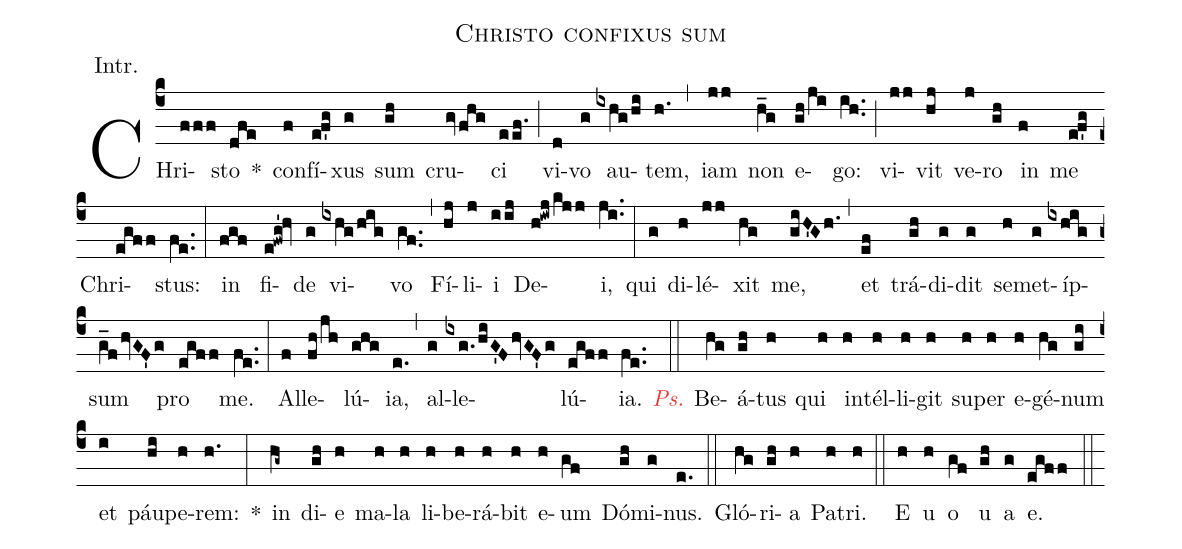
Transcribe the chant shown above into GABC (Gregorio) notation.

name:Christo confixus sum;
annotation:Intr.;
mode:4;
office-part:Introit;
%%
(c4) CHri(fff)sto(dfe) *()
con(f)fí(e!f'g)xus(g) sum(gh) cru(gv/fhg)ci(eef.) (;)
vi(d)vo(g) au(ixhg/hi)tem,(h.) (,)
iam(jj) non(h_g) e(gh/ji)go:(ih..) (;)
vi(jj)vit(hj) ve(j)ro(gh) in(f) me(e!f'g) Chri(egff)stus:(fe..) (:)
in(fgf) fi(e!fwg'!hv)de(g) vi(ixhg/hig)vo(gf..) (,)
Fí(hj)li(j)i(iij) De(h!iwj/kjj)i,(ji..) (:)
qui(g) di(h)lé(jj)xit(hg) me,(giH'Gh.) (,)
et(ef) trá(gh)di(g)dit(g) se(h)met(g)íp(ixhig)sum(g_f/hvGF'g) pro(egff) me.(fe..) (:)
Al(f)le(fh/jh)lú(ghg)ia,(e.) (,)
al(g)le(ixg./hiG'F/hvGF'g)lú(egff)ia.(fe..) <c><i>Ps.</i></c>(::)
Be(hg)á(gh)tus(h) qui(h) in(h)tél(h)li(h)git(h) su(h)per(h) e(h)gé(hg)num(gi) et(i) páu(hi)pe(h)rem:(h.) *(:)
in(hg~) di(gh)e(h) ma(h)la(h) li(h)be(h)rá(h)bit(h) e(h)um(gf) Dó(gh)mi(g)nus.(e.) (::)
Gló(hg)ri(gh)a(h) Pa(h)tri.(h) (::)
<eu>E(h) u(h) o(gf) u(gh) a(g) e.</eu>(egff) (::)
